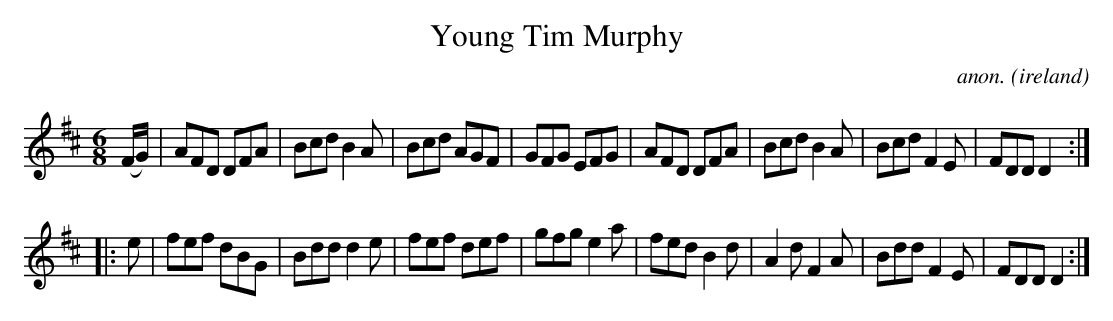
X:1
T:Young Tim Murphy
O:ireland
C:anon.
M:6/8
L:1/8
K:D
(F/G/)|AFD DFA|Bcd B2A|Bcd AGF|GFG EFG|AFD DFA|Bcd B2A|Bcd F2E|FDD D2:|
|:e|fef dBG|Bdd d2e|fef def|gfg e2a|fed B2d|A2d F2A|Bdd F2E|FDD D2:|
